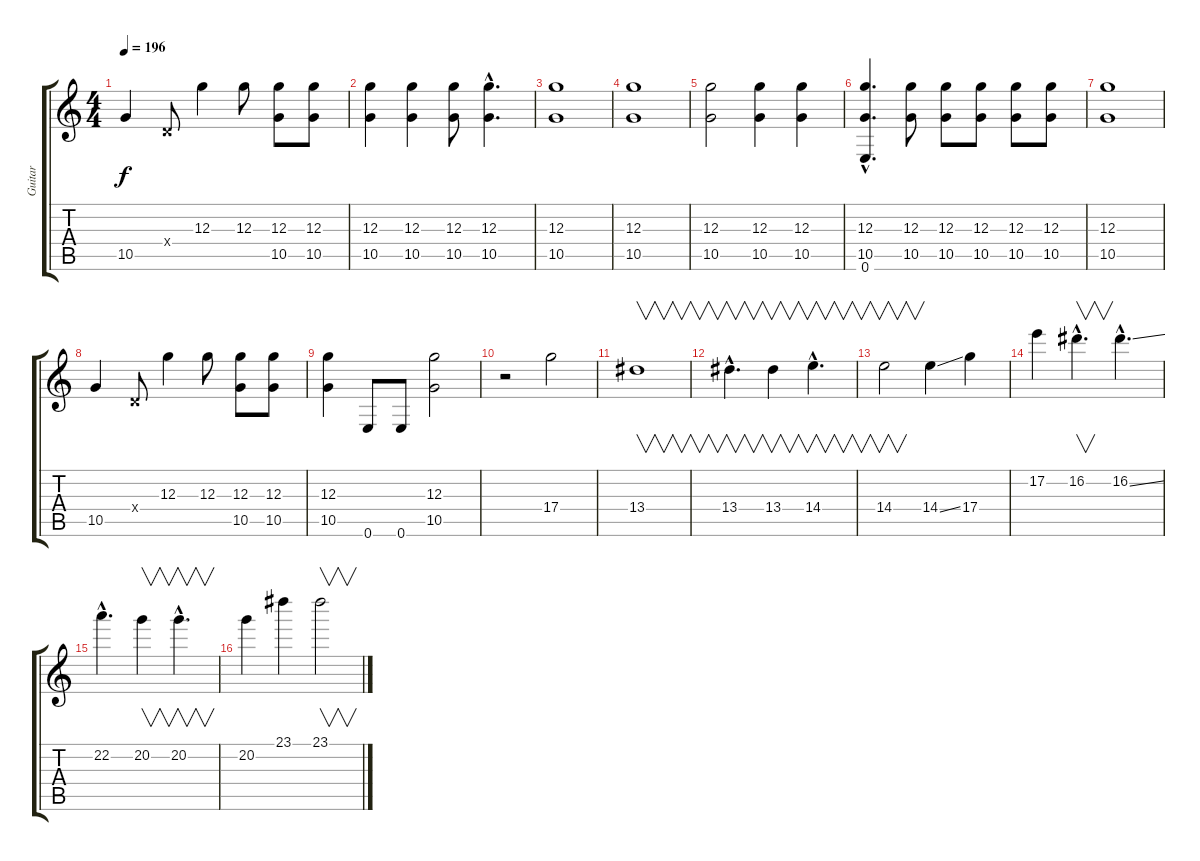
\track ("Guitar" "Guitar") {instrument overdrivenguitar}
\staff {score tabs}
\tuning (E4 B3 G3 D3 A2 E2) {hide}
\ts (4 4)
\tempo 196
\clef g2
\ks c
10.5.4{dy f} 0.4{x}.8 12.3.4 12.3.8 (12.3 10.5).8 (12.3 10.5).8 |
(12.3 10.5).4 (12.3 10.5).4 (12.3 10.5).8 (12.3{hac} 10.5{hac}).4{d} |
(12.3 10.5).1 |
(12.3 10.5).1 |
(12.3 10.5).2 (12.3 10.5).4 (12.3 10.5).4 |
(12.3{hac} 10.5{hac} 0.6{hac}).4{d} (12.3 10.5).8 (12.3 10.5).8 (12.3 10.5).8 (12.3 10.5).8 (12.3 10.5).8 |
(12.3 10.5).1 |
10.5.4 0.4{x}.8 12.3.4 12.3.8 (12.3 10.5).8 (12.3 10.5).8 |
(12.3 10.5).4 0.6.8 0.6.8 (12.3 10.5).2 |
r.2 17.4.2 |
13.4.1{v} |
13.4{hac}.4{v d} 13.4.4{v} 14.4{hac}.4{v d} |
14.4.2{v} 14.4{ss}.4 17.4.4 |
17.2.4 16.2{hac}.4{v d} 16.2{ss hac}.4{d} |
22.2{hac}.4{d} 20.2.4{v} 20.2{hac}.4{v d} |
20.2.4 23.1.4 23.1.2{v}
